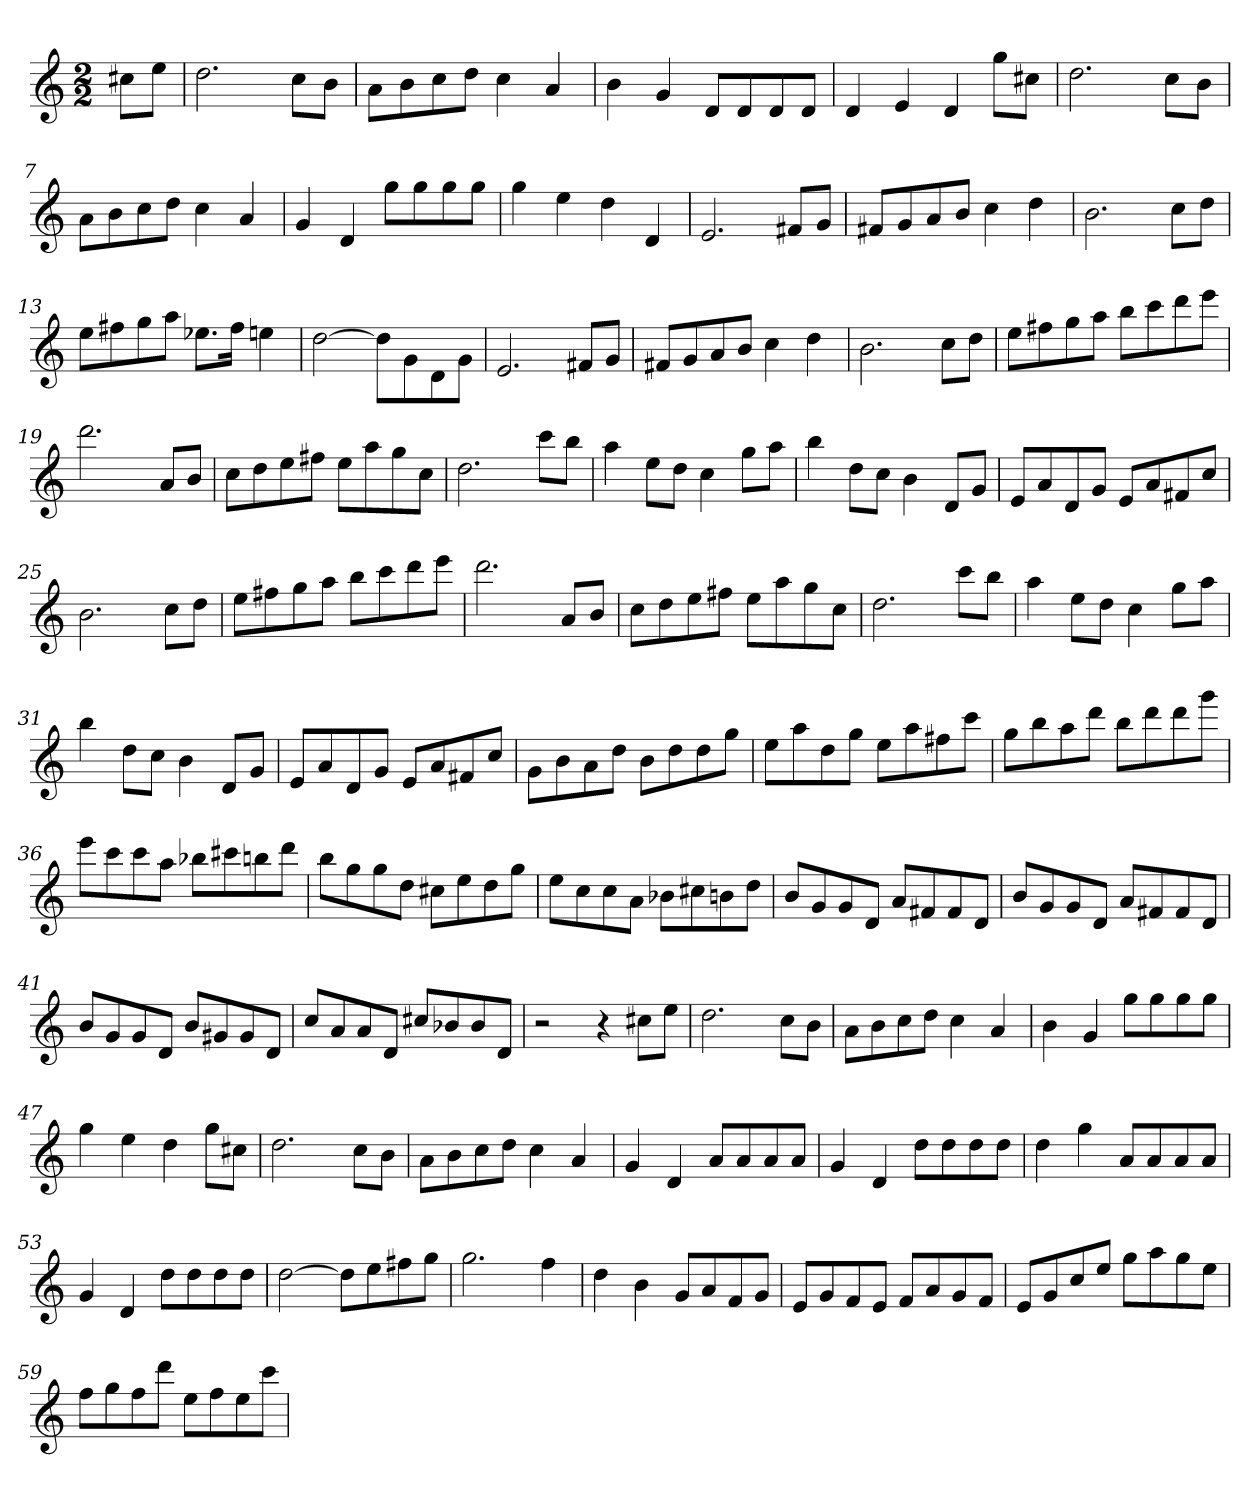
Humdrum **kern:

**kern
*part1
*staff1
*clefG2
*k[]
*C:
*M2/2
=
8cc#X\L
8ee\J
=2
2.dd
8cc\L
8b\J
=3
8a\L
8b\
8cc\
8dd\J
4cc
4a
=4
4b
4g
8d/L
8d/
8d/
8d/J
=5
4d
4e
4d
8gg\L
8cc#X\J
=6
2.dd
8cc\L
8b\J
=7
8a\L
8b\
8cc\
8dd\J
4cc
4a
=8
4g
4d
8gg\L
8gg\
8gg\
8gg\J
=9
4gg
4ee
4dd
4d
=10
2.e
8f#X/L
8g/J
=11
8f#X/L
8g/
8a/
8b/J
4cc
4dd
=12
2.b
8cc\L
8dd\J
=13
8ee\L
8ff#X\
8gg\
8aa\J
8.ee-X\L
16ff#\Jk
4een
=14
[2dd
8dd\L]
8g\
8d\
8g\J
=15
2.e
8f#X/L
8g/J
=16
8f#X/L
8g/
8a/
8b/J
4cc
4dd
=17
2.b
8cc\L
8dd\J
=18
8ee\L
8ff#X\
8gg\
8aa\J
8bb\L
8ccc\
8ddd\
8eee\J
=19
2.ddd
8a/L
8b/J
=20
8cc\L
8dd\
8ee\
8ff#X\J
8ee\L
8aa\
8gg\
8cc\J
=21
2.dd
8ccc\L
8bb\J
=22
4aa
8ee\L
8dd\J
4cc
8gg\L
8aa\J
=23
4bb
8dd\L
8cc\J
4b
8d/L
8g/J
=24
8e/L
8a/
8d/
8g/J
8e/L
8a/
8f#X/
8cc/J
=25
2.b
8cc\L
8dd\J
=26
8ee\L
8ff#X\
8gg\
8aa\J
8bb\L
8ccc\
8ddd\
8eee\J
=27
2.ddd
8a/L
8b/J
=28
8cc\L
8dd\
8ee\
8ff#X\J
8ee\L
8aa\
8gg\
8cc\J
=29
2.dd
8ccc\L
8bb\J
=30
4aa
8ee\L
8dd\J
4cc
8gg\L
8aa\J
=31
4bb
8dd\L
8cc\J
4b
8d/L
8g/J
=32
8e/L
8a/
8d/
8g/J
8e/L
8a/
8f#X/
8cc/J
=33
8g\L
8b\
8a\
8dd\J
8b\L
8dd\
8dd\
8gg\J
=34
8ee\L
8aa\
8dd\
8gg\J
8ee\L
8aa\
8ff#X\
8ccc\J
=35
8gg\L
8bb\
8aa\
8ddd\J
8bb\L
8ddd\
8ddd\
8ggg\J
=36
8eee\L
8ccc\
8ccc\
8aa\J
8bb-X\L
8ccc#X\
8bbn\
8ddd\J
=37
8bb\L
8gg\
8gg\
8dd\J
8cc#X\L
8ee\
8dd\
8gg\J
=38
8ee\L
8cc\
8cc\
8a\J
8b-X\L
8cc#X\
8bn\
8dd\J
=39
8b/L
8g/
8g/
8d/J
8a/L
8f#X/
8f#/
8d/J
=40
8b/L
8g/
8g/
8d/J
8a/L
8f#X/
8f#/
8d/J
=41
8b/L
8g/
8g/
8d/J
8b/L
8g#X/
8g#/
8d/J
=42
8cc/L
8a/
8a/
8d/J
8cc#X/L
8b-X/
8b-/
8d/J
=43
2r
4r
8cc#X\L
8ee\J
=44
2.dd
8cc\L
8b\J
=45
8a\L
8b\
8cc\
8dd\J
4cc
4a
=46
4b
4g
8gg\L
8gg\
8gg\
8gg\J
=47
4gg
4ee
4dd
8gg\L
8cc#X\J
=48
2.dd
8cc\L
8b\J
=49
8a\L
8b\
8cc\
8dd\J
4cc
4a
=50
4g
4d
8a/L
8a/
8a/
8a/J
=51
4g
4d
8dd\L
8dd\
8dd\
8dd\J
=52
4dd
4gg
8a/L
8a/
8a/
8a/J
=53
4g
4d
8dd\L
8dd\
8dd\
8dd\J
=54
[2dd
8dd\L]
8ee\
8ff#X\
8gg\J
=55
2.gg
4ff
=56
4dd
4b
8g/L
8a/
8f/
8g/J
=57
8e/L
8g/
8f/
8e/J
8f/L
8a/
8g/
8f/J
=58
8e/L
8g/
8cc/
8ee/J
8gg\L
8aa\
8gg\
8ee\J
=59
8ff\L
8gg\
8ff\
8ddd\J
8ee\L
8ff\
8ee\
8ccc\J
=
*-
